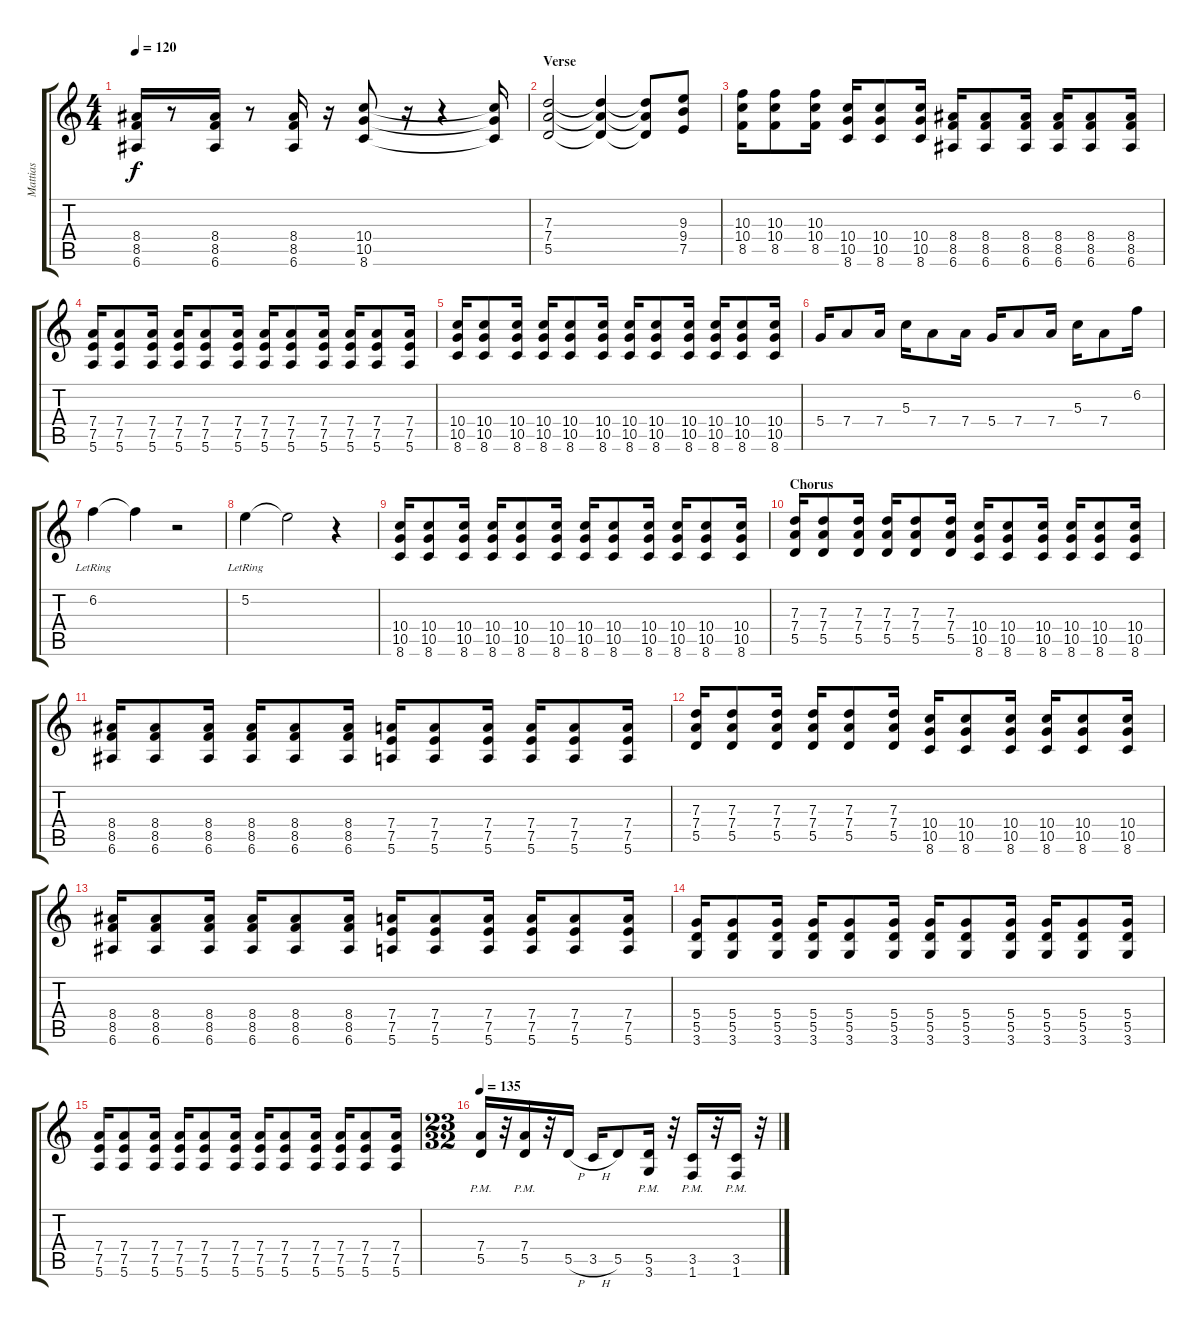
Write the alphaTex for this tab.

\track ("Mattias" "Mattias") {instrument overdrivenguitar}
\staff {score tabs}
\tuning (E4 B3 G3 D3 A2 E2) {hide}
\ts (4 4)
\tempo 120
\clef g2
\ks c
(8.4 8.5 6.6).16{dy f} r.8 (8.4 8.5 6.6).16 r.8 (8.4 8.5 6.6).16 r.16 (10.4 10.5 8.6).8 r.16 r.4 (10.4{t} 10.5{t} 8.6{t}).16 |
\section ("" "Verse")
(7.3 7.4 5.5).2 (7.3{t} 7.4{t} 5.5{t}).4 (7.3{t} 7.4{t} 5.5{t}).8 (9.3 9.4 7.5).8 |
(10.3 10.4 8.5).16 (10.3 10.4 8.5).8 (10.3 10.4 8.5).16 (10.4 10.5 8.6).16 (10.4 10.5 8.6).8 (10.4 10.5 8.6).16 (8.4 8.5 6.6).16 (8.4 8.5 6.6).8 (8.4 8.5 6.6).16 (8.4 8.5 6.6).16 (8.4 8.5 6.6).8 (8.4 8.5 6.6).16 |
(7.4 7.5 5.6).16 (7.4 7.5 5.6).8 (7.4 7.5 5.6).16 (7.4 7.5 5.6).16 (7.4 7.5 5.6).8 (7.4 7.5 5.6).16 (7.4 7.5 5.6).16 (7.4 7.5 5.6).8 (7.4 7.5 5.6).16 (7.4 7.5 5.6).16 (7.4 7.5 5.6).8 (7.4 7.5 5.6).16 |
(10.4 10.5 8.6).16 (10.4 10.5 8.6).8 (10.4 10.5 8.6).16 (10.4 10.5 8.6).16 (10.4 10.5 8.6).8 (10.4 10.5 8.6).16 (10.4 10.5 8.6).16 (10.4 10.5 8.6).8 (10.4 10.5 8.6).16 (10.4 10.5 8.6).16 (10.4 10.5 8.6).8 (10.4 10.5 8.6).16 |
5.4.16 7.4.8 7.4.16 5.3.16 7.4.8 7.4.16 5.4.16 7.4.8 7.4.16 5.3.16 7.4.8 6.2.16 |
6.2{lr}.4 6.2{t}.4 r.2 |
5.2{lr}.4 5.2{t}.2 r.4 |
(10.4 10.5 8.6).16 (10.4 10.5 8.6).8 (10.4 10.5 8.6).16 (10.4 10.5 8.6).16 (10.4 10.5 8.6).8 (10.4 10.5 8.6).16 (10.4 10.5 8.6).16 (10.4 10.5 8.6).8 (10.4 10.5 8.6).16 (10.4 10.5 8.6).16 (10.4 10.5 8.6).8 (10.4 10.5 8.6).16 |
\section ("" "Chorus")
(7.3 7.4 5.5).16 (7.3 7.4 5.5).8 (7.3 7.4 5.5).16 (7.3 7.4 5.5).16 (7.3 7.4 5.5).8 (7.3 7.4 5.5).16 (10.4 10.5 8.6).16 (10.4 10.5 8.6).8 (10.4 10.5 8.6).16 (10.4 10.5 8.6).16 (10.4 10.5 8.6).8 (10.4 10.5 8.6).16 |
(8.4 8.5 6.6).16 (8.4 8.5 6.6).8 (8.4 8.5 6.6).16 (8.4 8.5 6.6).16 (8.4 8.5 6.6).8 (8.4 8.5 6.6).16 (7.4 7.5 5.6).16 (7.4 7.5 5.6).8 (7.4 7.5 5.6).16 (7.4 7.5 5.6).16 (7.4 7.5 5.6).8 (7.4 7.5 5.6).16 |
(7.3 7.4 5.5).16 (7.3 7.4 5.5).8 (7.3 7.4 5.5).16 (7.3 7.4 5.5).16 (7.3 7.4 5.5).8 (7.3 7.4 5.5).16 (10.4 10.5 8.6).16 (10.4 10.5 8.6).8 (10.4 10.5 8.6).16 (10.4 10.5 8.6).16 (10.4 10.5 8.6).8 (10.4 10.5 8.6).16 |
(8.4 8.5 6.6).16 (8.4 8.5 6.6).8 (8.4 8.5 6.6).16 (8.4 8.5 6.6).16 (8.4 8.5 6.6).8 (8.4 8.5 6.6).16 (7.4 7.5 5.6).16 (7.4 7.5 5.6).8 (7.4 7.5 5.6).16 (7.4 7.5 5.6).16 (7.4 7.5 5.6).8 (7.4 7.5 5.6).16 |
(5.4 5.5 3.6).16 (5.4 5.5 3.6).8 (5.4 5.5 3.6).16 (5.4 5.5 3.6).16 (5.4 5.5 3.6).8 (5.4 5.5 3.6).16 (5.4 5.5 3.6).16 (5.4 5.5 3.6).8 (5.4 5.5 3.6).16 (5.4 5.5 3.6).16 (5.4 5.5 3.6).8 (5.4 5.5 3.6).16 |
(7.4 7.5 5.6).16 (7.4 7.5 5.6).8 (7.4 7.5 5.6).16 (7.4 7.5 5.6).16 (7.4 7.5 5.6).8 (7.4 7.5 5.6).16 (7.4 7.5 5.6).16 (7.4 7.5 5.6).8 (7.4 7.5 5.6).16 (7.4 7.5 5.6).16 (7.4 7.5 5.6).8 (7.4 7.5 5.6).16 |
\ts (23 32)
\tempo 135
(7.4{pm} 5.5{pm}).16 r.32 (7.4{pm} 5.5{pm}).16 r.32 5.5{h}.16 3.5{h}.16 5.5.8 (5.5{pm} 3.6{pm}).16 r.32 (3.5{pm} 1.6{pm}).16 r.32 (3.5{pm} 1.6{pm}).16 r.32
